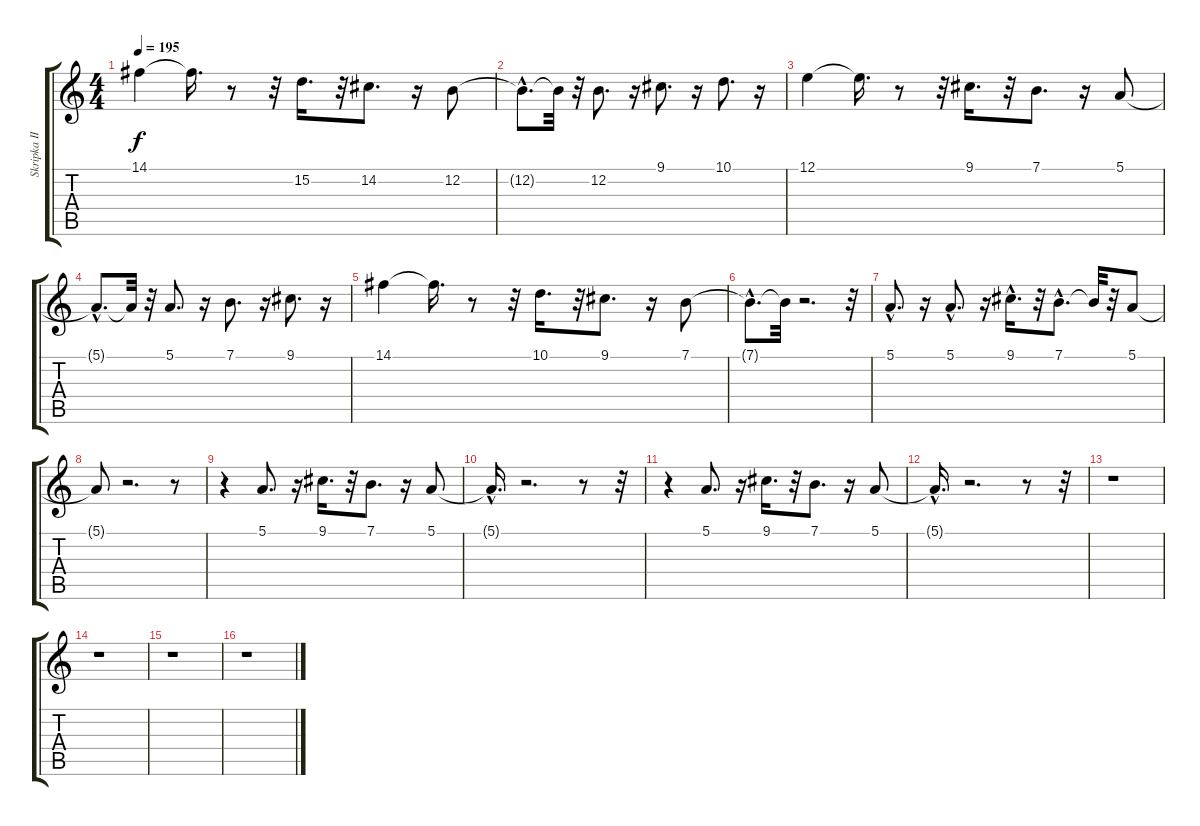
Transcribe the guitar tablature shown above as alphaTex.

\track ("Skripka II" "Skripka II") {instrument viola}
\staff {score tabs}
\tuning (E4 B3 G3 D3 A2 D2) {hide}
\ts (4 4)
\tempo 195
\clef g2
\ks c
14.1.4{dy f instrument viola} 14.1{t}.16{d} r.8 r.32 15.2.16{d} r.32 14.2.8{d} r.16 12.2.8 |
12.2{hac t}.8{d} 12.2{t}.32 r.32 12.2.8{d} r.16 9.1.8{d} r.16 10.1.8{d} r.16 |
12.1.4 12.1{t}.16{d} r.8 r.32 9.1.16{d} r.32 7.1.8{d} r.16 5.1.8 |
5.1{hac t}.8{d} 5.1{t}.32 r.32 5.1.8{d} r.16 7.1.8{d} r.16 9.1.8{d} r.16 |
14.1.4 14.1{t}.16{d} r.8 r.32 10.1.16{d} r.32 9.1.8{d} r.16 7.1.8 |
7.1{hac t}.8{d} 7.1{t}.32 r.2{d} r.32 |
5.1{hac}.8{d} r.16 5.1{hac}.8{d} r.16 9.1{hac}.16{d} r.32 7.1{hac}.8{d} 7.1{t}.32 r.32 5.1.8 |
5.1{t}.8 r.2{d} r.8 |
r.4 5.1.8{d} r.16 9.1.16{d} r.32 7.1.8{d} r.16 5.1.8 |
5.1{hac t}.16{d} r.2{d} r.8 r.32 |
r.4 5.1.8{d} r.16 9.1.16{d} r.32 7.1.8{d} r.16 5.1.8 |
5.1{hac t}.16{d} r.2{d} r.8 r.32 |
r.1 |
r.1 |
r.1 |
r.1
